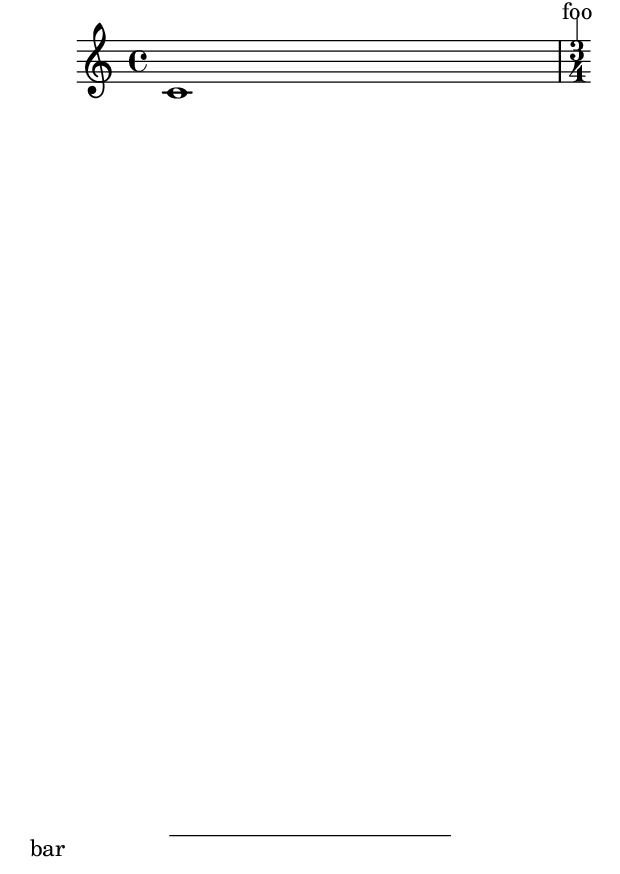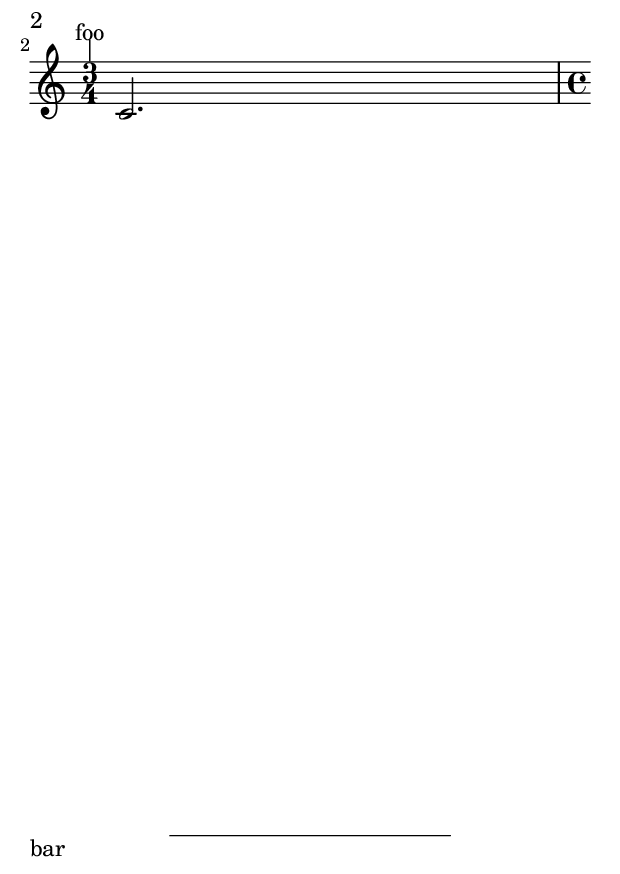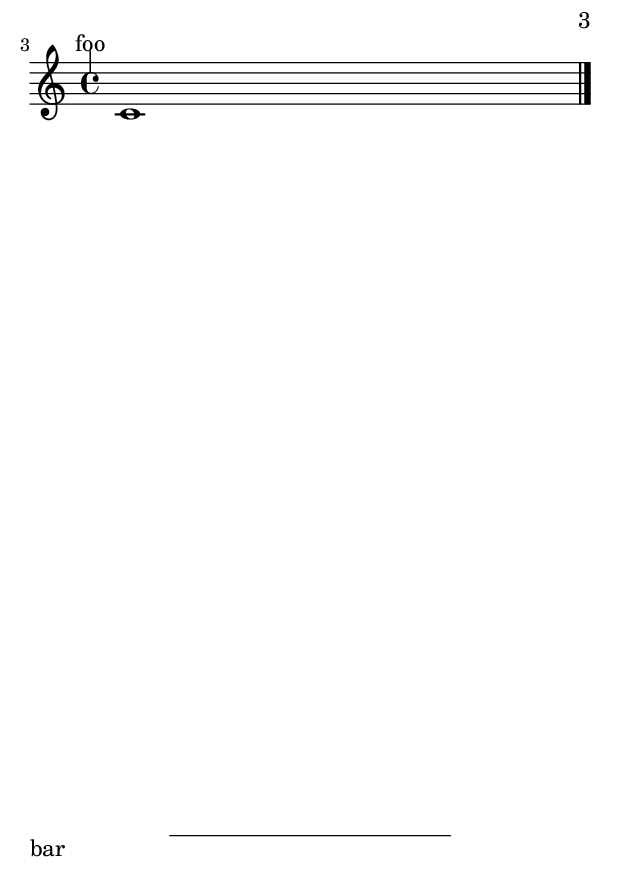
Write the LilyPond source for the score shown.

\version "2.15.40"
\header {
  texidoc = "With grobs that have break visibility, footnotes will
automatically take the break visibility of the grob being footnoted.
This behavior can be overridden.
"
}

#(set-default-paper-size "a6")

\book {

\new Staff
{
  \relative c' {
    c1
    \footnote "foo" #'(0 . 2) #'TimeSignature "bar" \default
    \time 3/4
    \break \pageBreak
    c2.
    \once \override Score . FootnoteItem #'break-visibility = ##(#f #f #t)
    \footnote "foo" #'(0 . 2) #'TimeSignature "bar" \default
    \time 4/4
    \break \pageBreak
    c1 \bar "|."
}}}
